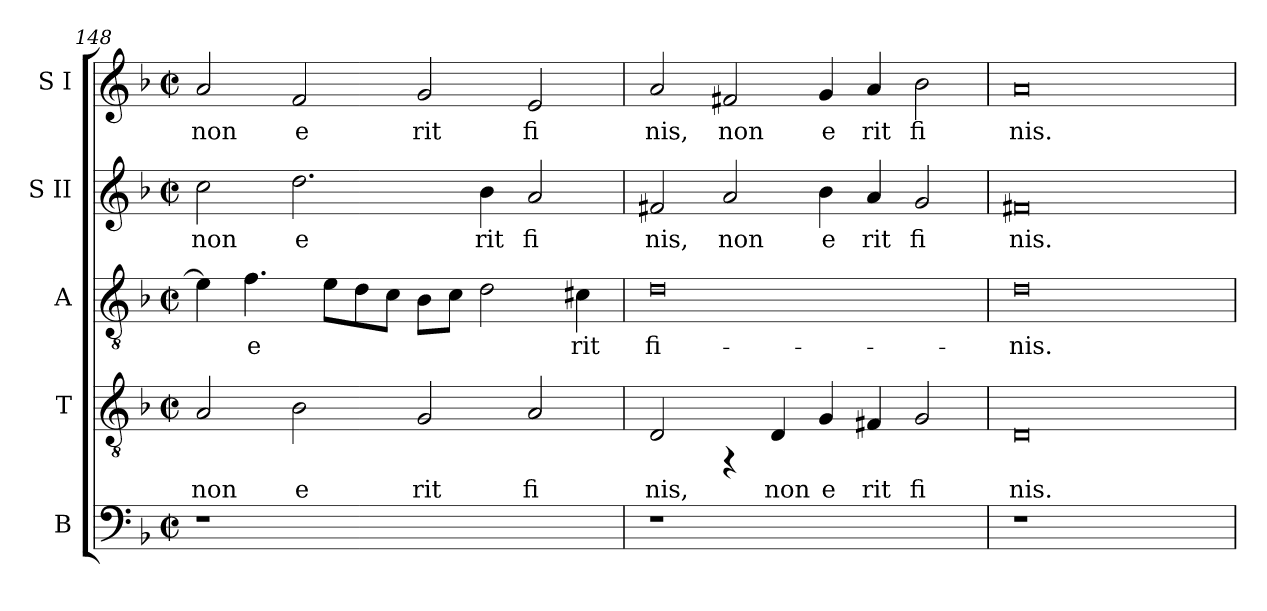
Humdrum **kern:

**kern	**kern	**text	**kern	**text	**kern	**text	**kern	**text
*part5	*part4	*part4	*part3	*part3	*part2	*part2	*part1	*part1
*staff5	*staff4	*staff4	*staff3	*staff3	*staff2	*staff2	*staff1	*staff1
*I"B	*I"T	*	*I"A	*	*I"S II	*	*I"S I	*
*I'B	*I'T	*	*I'A	*	*I'S II	*	*I'S I	*
*clefF4	*clefGv2	*	*clefGv2	*	*clefG2	*	*clefG2	*
*k[b-]	*k[b-]	*	*k[b-]	*	*k[b-]	*	*k[b-]	*
*F:	*F:	*	*F:	*	*F:	*	*F:	*
*M2/2	*M2/2	*	*M2/2	*	*M2/2	*	*M2/2	*
*met(c|)	*met(c|)	*	*met(c|)	*	*met(c|)	*	*met(c|)	*
=148	=148	=148	=148	=148	=148	=148	=148	=148
!	!	!LO:LY:b:cj	!	!LO:LY:b:cj	!	!LO:LY:b:cj	!	!LO:LY:b:cj
1r	2A/	non	4e\]	.	2cc\	non	2a/	non
!	!	!	!	!LO:LY:b:cj	!	!	!	!
.	.	.	4.f\	e-	.	.	.	.
!	!	!LO:LY:b:cj	!	!	!	!LO:LY:b:cj	!	!LO:LY:b:cj
.	2B-\	e	.	.	2.dd\	e	2f/	e
!	!	!	!	!LO:LY:b:cj	!	!	!	!
.	.	.	8e\L	--	.	.	.	.
!	!	!	!	!LO:LY:b:cj	!	!	!	!
.	.	.	8d\	--	.	.	.	.
!	!	!	!	!LO:LY:b:cj	!	!	!	!
.	.	.	8c\J	--	.	.	.	.
!	!	!LO:LY:b:cj	!	!LO:LY:b:cj	!	!	!	!LO:LY:b:cj
1ryy	2G/	rit	8B-\L	--	.	.	2g/	rit
!	!	!	!	!LO:LY:b:cj	!	!	!	!
.	.	.	8c\J	--	.	.	.	.
!	!	!	!	!LO:LY:b:cj	!	!LO:LY:b:cj	!	!
.	.	.	2d\	--	4b-\	rit	.	.
!	!	!LO:LY:b:cj	!	!	!	!LO:LY:b:cj	!	!LO:LY:b:cj
.	2A/	fi	.	.	2a/	fi	2e/	fi
!	!	!	!	!LO:LY:b:cj	!	!	!	!
.	.	.	4c#\	-rit	.	.	.	.
=149	=149	=149	=149	=149	=149	=149	=149	=149
!	!	!LO:LY:b:cj	!	!LO:LY:b:cj	!	!LO:LY:b:cj	!	!LO:LY:b:cj
1r	2D/	nis,	0d	fi-	2f#X/	nis,	2a/	nis,
!	!	!	!	!	!	!LO:LY:b:cj	!	!LO:LY:b:cj
.	4rFF	.	.	.	2a/	non	2f#X/	non
!	!	!LO:LY:b:cj	!	!	!	!	!	!
.	4D/	non	.	.	.	.	.	.
!	!	!LO:LY:b:cj	!	!	!	!LO:LY:b:cj	!	!LO:LY:b:cj
1ryy	4G/	e	.	.	4b-\	e	4g/	e
!	!	!LO:LY:b:cj	!	!	!	!LO:LY:b:cj	!	!LO:LY:b:cj
.	4F#X/	rit	.	.	4a/	rit	4a/	rit
!	!	!LO:LY:b:cj	!	!	!	!LO:LY:b:cj	!	!LO:LY:b:cj
.	2G/	fi	.	.	2g/	fi	2b-\	fi
=150	=150	=150	=150	=150	=150	=150	=150	=150
!	!	!LO:LY:b:cj	!	!LO:LY:b:cj	!	!LO:LY:b:cj	!	!LO:LY:b:cj
1r	0D	nis.	0d	-nis.	0f#X	nis.	0a	nis.
1ryy	.	.	.	.	.	.	.	.
=!	=!	=!	=!	=!	=!	=!	=!	=!
*-	*-	*-	*-	*-	*-	*-	*-	*-
